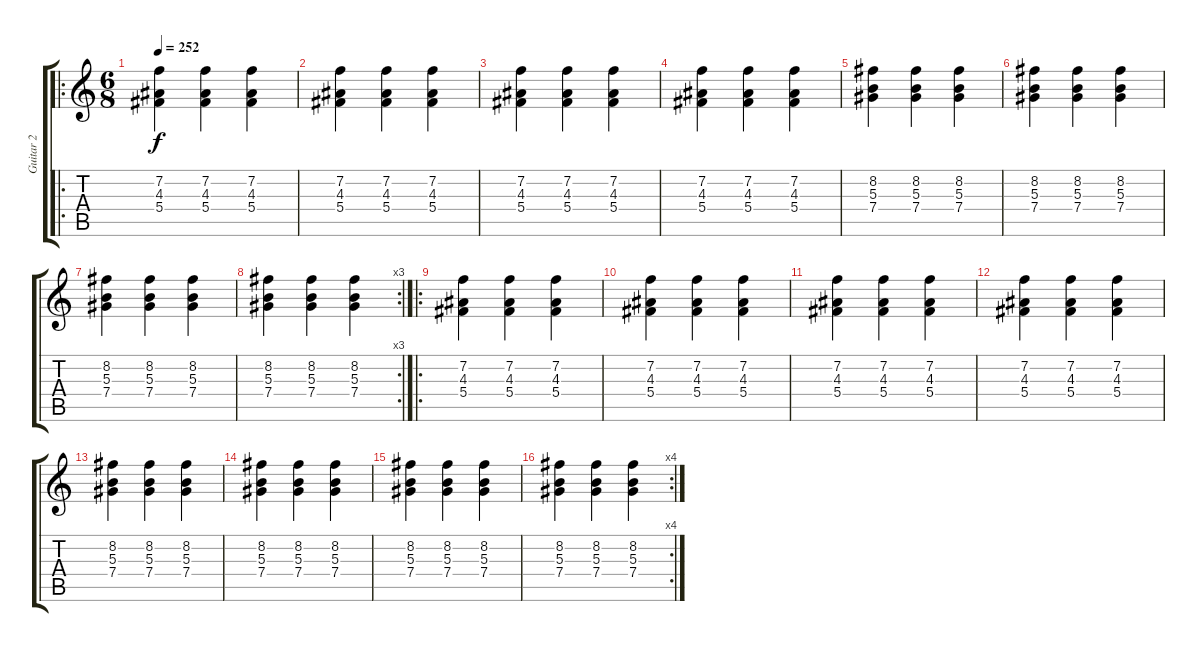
\track ("Guitar 2" "Guitar 2") {instrument electricguitarclean}
\staff {score tabs}
\tuning (Eb4 Bb3 Gb3 Db3 Ab2 Eb2) {hide}
\ro
\ts (6 8)
\tempo 252
\clef g2
\ks c
(7.2 4.3 5.4).4{dy f volume 13} (7.2 4.3 5.4).4 (7.2 4.3 5.4).4 |
(7.2 4.3 5.4).4 (7.2 4.3 5.4).4 (7.2 4.3 5.4).4 |
(7.2 4.3 5.4).4 (7.2 4.3 5.4).4 (7.2 4.3 5.4).4 |
(7.2 4.3 5.4).4 (7.2 4.3 5.4).4 (7.2 4.3 5.4).4{volume 14} |
(8.2 5.3 7.4).4 (8.2 5.3 7.4).4 (8.2 5.3 7.4).4 |
(8.2 5.3 7.4).4 (8.2 5.3 7.4).4 (8.2 5.3 7.4).4 |
(8.2 5.3 7.4).4 (8.2 5.3 7.4).4 (8.2 5.3 7.4).4 |
\rc 3
(8.2 5.3 7.4).4 (8.2 5.3 7.4).4 (8.2 5.3 7.4).4 |
\ro
(7.2 4.3 5.4).4{volume 13} (7.2 4.3 5.4).4 (7.2 4.3 5.4).4 |
(7.2 4.3 5.4).4 (7.2 4.3 5.4).4 (7.2 4.3 5.4).4 |
(7.2 4.3 5.4).4 (7.2 4.3 5.4).4 (7.2 4.3 5.4).4 |
(7.2 4.3 5.4).4 (7.2 4.3 5.4).4 (7.2 4.3 5.4).4{volume 14} |
(8.2 5.3 7.4).4 (8.2 5.3 7.4).4 (8.2 5.3 7.4).4 |
(8.2 5.3 7.4).4 (8.2 5.3 7.4).4 (8.2 5.3 7.4).4 |
(8.2 5.3 7.4).4 (8.2 5.3 7.4).4 (8.2 5.3 7.4).4 |
\rc 4
(8.2 5.3 7.4).4 (8.2 5.3 7.4).4 (8.2 5.3 7.4).4
